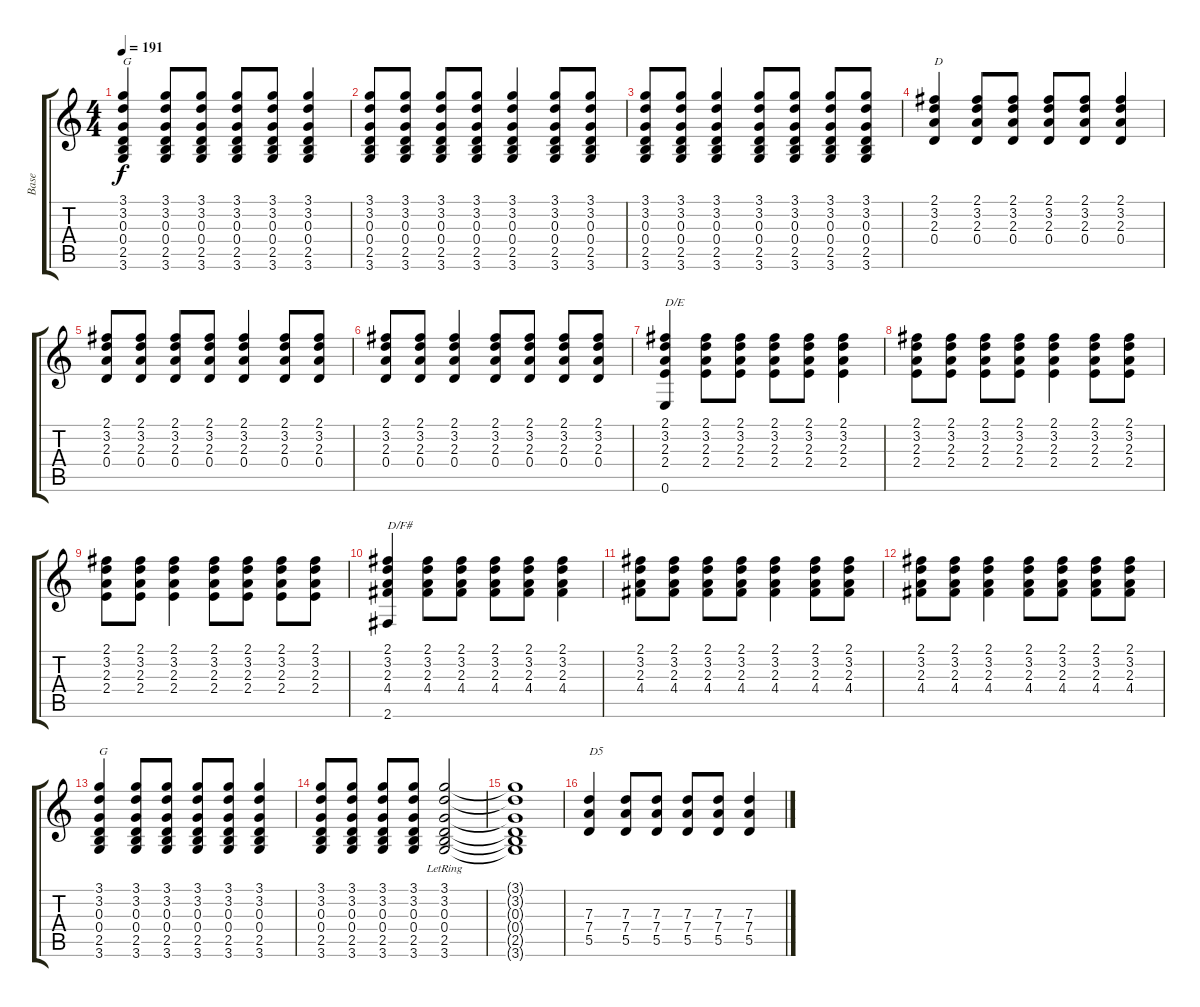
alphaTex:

\track ("Base" "Base") {instrument overdrivenguitar}
\staff {score tabs}
\tuning (E4 B3 G3 D3 A2 E2) {hide}
\ts (4 4)
\tempo 191
\clef g2
\ks c
(3.1 3.2 0.3 0.4 2.5 3.6).4{txt "G" dy f} (3.1 3.2 0.3 0.4 2.5 3.6).8 (3.1 3.2 0.3 0.4 2.5 3.6).8 (3.1 3.2 0.3 0.4 2.5 3.6).8 (3.1 3.2 0.3 0.4 2.5 3.6).8 (3.1 3.2 0.3 0.4 2.5 3.6).4 |
(3.1 3.2 0.3 0.4 2.5 3.6).8 (3.1 3.2 0.3 0.4 2.5 3.6).8 (3.1 3.2 0.3 0.4 2.5 3.6).8 (3.1 3.2 0.3 0.4 2.5 3.6).8 (3.1 3.2 0.3 0.4 2.5 3.6).4 (3.1 3.2 0.3 0.4 2.5 3.6).8 (3.1 3.2 0.3 0.4 2.5 3.6).8 |
(3.1 3.2 0.3 0.4 2.5 3.6).8 (3.1 3.2 0.3 0.4 2.5 3.6).8 (3.1 3.2 0.3 0.4 2.5 3.6).4 (3.1 3.2 0.3 0.4 2.5 3.6).8 (3.1 3.2 0.3 0.4 2.5 3.6).8 (3.1 3.2 0.3 0.4 2.5 3.6).8 (3.1 3.2 0.3 0.4 2.5 3.6).8 |
(2.1 3.2 2.3 0.4).4{txt "D"} (2.1 3.2 2.3 0.4).8 (2.1 3.2 2.3 0.4).8 (2.1 3.2 2.3 0.4).8 (2.1 3.2 2.3 0.4).8 (2.1 3.2 2.3 0.4).4 |
(2.1 3.2 2.3 0.4).8 (2.1 3.2 2.3 0.4).8 (2.1 3.2 2.3 0.4).8 (2.1 3.2 2.3 0.4).8 (2.1 3.2 2.3 0.4).4 (2.1 3.2 2.3 0.4).8 (2.1 3.2 2.3 0.4).8 |
(2.1 3.2 2.3 0.4).8 (2.1 3.2 2.3 0.4).8 (2.1 3.2 2.3 0.4).4 (2.1 3.2 2.3 0.4).8 (2.1 3.2 2.3 0.4).8 (2.1 3.2 2.3 0.4).8 (2.1 3.2 2.3 0.4).8 |
(2.1 3.2 2.3 2.4 0.6).4{txt "D/E"} (2.1 3.2 2.3 2.4).8 (2.1 3.2 2.3 2.4).8 (2.1 3.2 2.3 2.4).8 (2.1 3.2 2.3 2.4).8 (2.1 3.2 2.3 2.4).4 |
(2.1 3.2 2.3 2.4).8 (2.1 3.2 2.3 2.4).8 (2.1 3.2 2.3 2.4).8 (2.1 3.2 2.3 2.4).8 (2.1 3.2 2.3 2.4).4 (2.1 3.2 2.3 2.4).8 (2.1 3.2 2.3 2.4).8 |
(2.1 3.2 2.3 2.4).8 (2.1 3.2 2.3 2.4).8 (2.1 3.2 2.3 2.4).4 (2.1 3.2 2.3 2.4).8 (2.1 3.2 2.3 2.4).8 (2.1 3.2 2.3 2.4).8 (2.1 3.2 2.3 2.4).8 |
(2.1 3.2 2.3 4.4 2.6).4{txt "D/F#"} (2.1 3.2 2.3 4.4).8 (2.1 3.2 2.3 4.4).8 (2.1 3.2 2.3 4.4).8 (2.1 3.2 2.3 4.4).8 (2.1 3.2 2.3 4.4).4 |
(2.1 3.2 2.3 4.4).8 (2.1 3.2 2.3 4.4).8 (2.1 3.2 2.3 4.4).8 (2.1 3.2 2.3 4.4).8 (2.1 3.2 2.3 4.4).4 (2.1 3.2 2.3 4.4).8 (2.1 3.2 2.3 4.4).8 |
(2.1 3.2 2.3 4.4).8 (2.1 3.2 2.3 4.4).8 (2.1 3.2 2.3 4.4).4 (2.1 3.2 2.3 4.4).8 (2.1 3.2 2.3 4.4).8 (2.1 3.2 2.3 4.4).8 (2.1 3.2 2.3 4.4).8 |
(3.1 3.2 0.3 0.4 2.5 3.6).4{txt "G"} (3.1 3.2 0.3 0.4 2.5 3.6).8 (3.1 3.2 0.3 0.4 2.5 3.6).8 (3.1 3.2 0.3 0.4 2.5 3.6).8 (3.1 3.2 0.3 0.4 2.5 3.6).8 (3.1 3.2 0.3 0.4 2.5 3.6).4 |
(3.1 3.2 0.3 0.4 2.5 3.6).8 (3.1 3.2 0.3 0.4 2.5 3.6).8 (3.1 3.2 0.3 0.4 2.5 3.6).8 (3.1 3.2 0.3 0.4 2.5 3.6).8 (3.1{lr} 3.2{lr} 0.3{lr} 0.4{lr} 2.5{lr} 3.6{lr}).2 |
(3.1{t} 3.2{t} 0.3{t} 0.4{t} 2.5{t} 3.6{t}).1 |
(7.3 7.4 5.5).4{txt "D5" volume 12 instrument overdrivenguitar} (7.3 7.4 5.5).8 (7.3 7.4 5.5).8 (7.3 7.4 5.5).8 (7.3 7.4 5.5).8 (7.3 7.4 5.5).4
